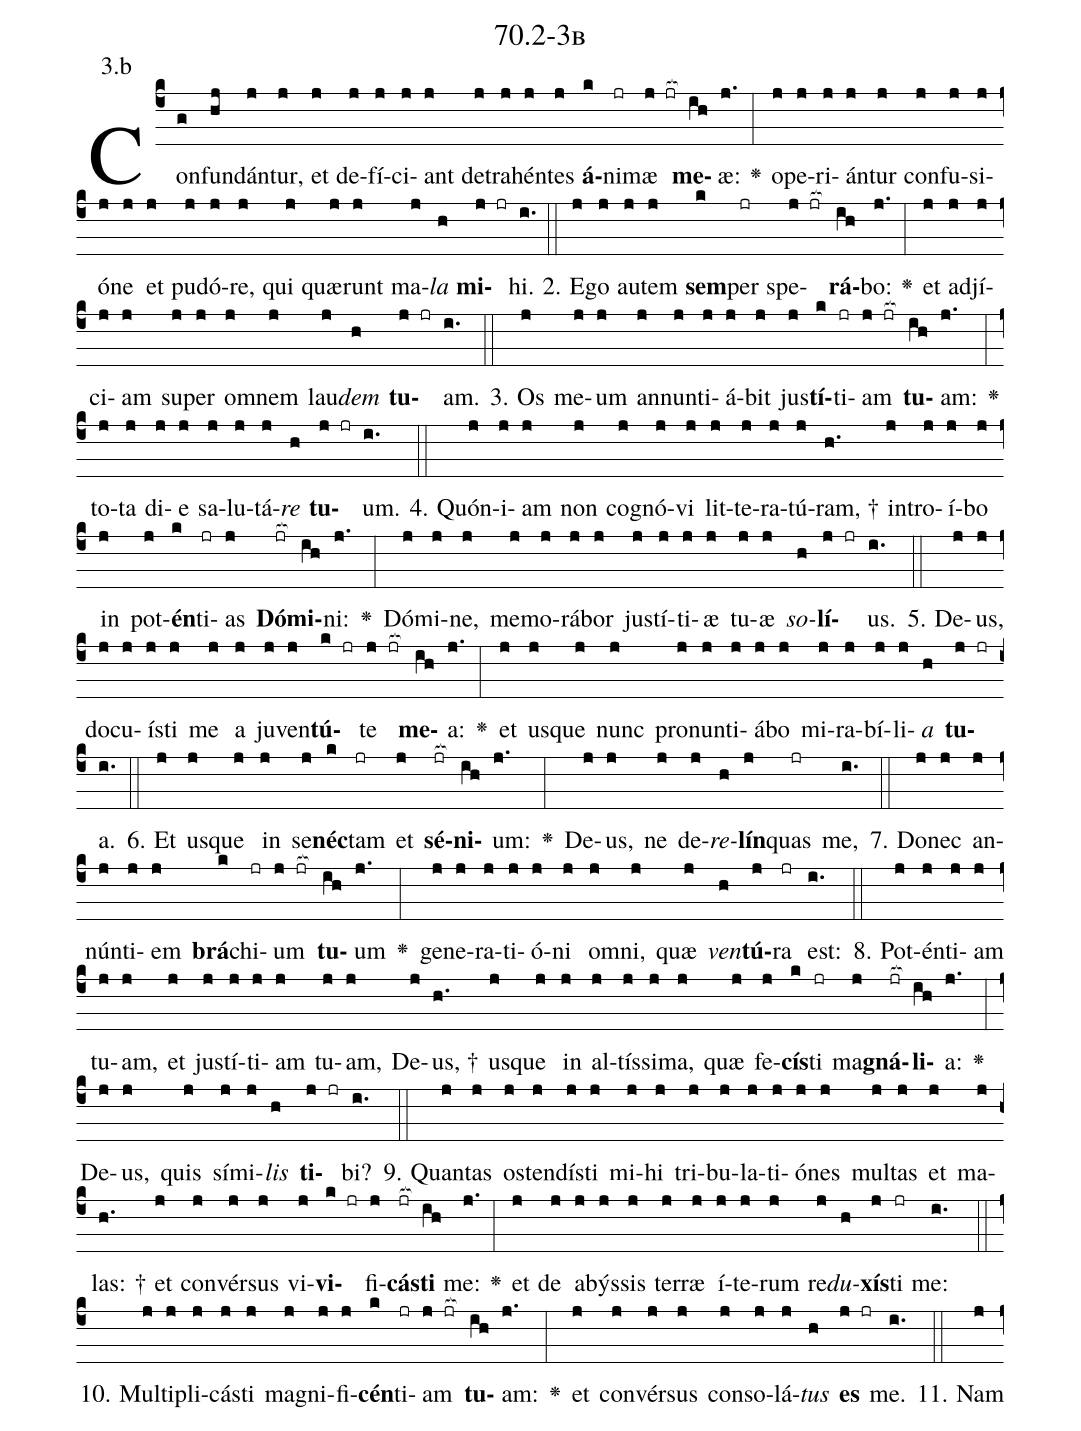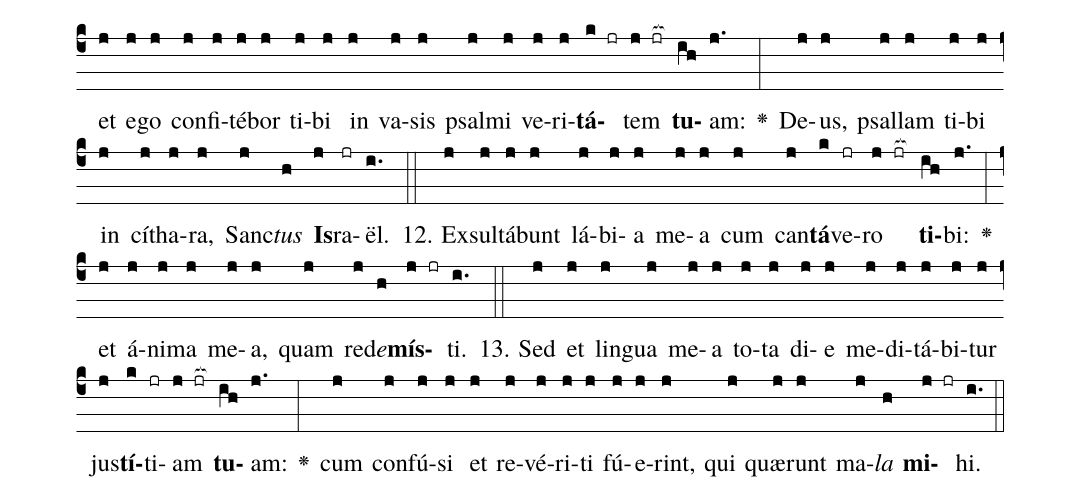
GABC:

name: 70.2-3b;
annotation: 3.b;
%%
(c4)Con(g)fun(hj)dán(j)tur,(j) et(j) de(j)fí(j)ci(j)ant(j) de(j)tra(j)hén(j)tes(j) <b>á</b>(k)ni(jr)mæ(j jr[ocb:1{]) <b>me</b>(ih[ocb:0}])æ:(j.) <v>\greheightstar</v>(:) o(j)pe(j)ri(j)án(j)tur(j) con(j)fu(j)si(j)ó(j)ne(j) et(j) pu(j)dó(j)re,(j) qui(j) quæ(j)runt(j) ma(j)<i>la</i>(h) <b>mi</b>(j jr)hi.(i.) (::)
2. E(j)go(j) au(j)tem(j) <b>sem</b>(k)per(jr) spe(j jr[ocb:1{])<b>rá</b>(ih[ocb:0}])bo:(j.) <v>\greheightstar</v>(:) et(j) ad(j)jí(j)ci(j)am(j) su(j)per(j) om(j)nem(j) lau(j)<i>dem</i>(h) <b>tu</b>(j jr)am.(i.) (::)
3. Os(j) me(j)um(j) an(j)nun(j)ti(j)á(j)bit(j) jus(j)<b>tí</b>(k)ti(jr)am(j jr[ocb:1{]) <b>tu</b>(ih[ocb:0}])am:(j.) <v>\greheightstar</v>(:) to(j)ta(j) di(j)e(j) sa(j)lu(j)tá(j)<i>re</i>(h) <b>tu</b>(j jr)um.(i.) (::)
4. Quón(j)i(j)am(j) non(j) co(j)gnó(j)vi(j) lit(j)te(j)ra(j)tú(j)ram, †(h.) in(j)tro(j)í(j)bo(j) in(j) pot(j)<b>én</b>(k)ti(jr)as(j) <b>Dó</b>(jr[ocb:1{])<b>mi</b>(ih[ocb:0}])ni:(j.) <v>\greheightstar</v>(:) Dó(j)mi(j)ne,(j) me(j)mo(j)rá(j)bor(j) jus(j)tí(j)ti(j)æ(j) tu(j)æ(j) <i>so</i>(h)<b>lí</b>(j jr)us.(i.) (::)
5. De(j)us,(j) do(j)cu(j)ís(j)ti(j) me(j) a(j) ju(j)ven(j)<b>tú</b>(k jr)te(j jr[ocb:1{]) <b>me</b>(ih[ocb:0}])a:(j.) <v>\greheightstar</v>(:) et(j) us(j)que(j) nunc(j) pro(j)nun(j)ti(j)á(j)bo(j) mi(j)ra(j)bí(j)li(j)<i>a</i>(h) <b>tu</b>(j jr)a.(i.) (::)
6. Et(j) us(j)que(j) in(j) se(j)<b>néc</b>(k)tam(jr) et(j) <b>sé</b>(jr[ocb:1{])<b>ni</b>(ih[ocb:0}])um:(j.) <v>\greheightstar</v>(:) De(j)us,(j) ne(j) de(j)<i>re</i>(h)<b>lín</b>(j)quas(jr) me,(i.) (::)
7. Do(j)nec(j) an(j)nún(j)ti(j)em(j) <b>brá</b>(k)chi(jr)um(j jr[ocb:1{]) <b>tu</b>(ih[ocb:0}])um(j.) <v>\greheightstar</v>(:) ge(j)ne(j)ra(j)ti(j)ó(j)ni(j) om(j)ni,(j) quæ(j) <i>ven</i>(h)<b>tú</b>(j)ra(jr) est:(i.) (::)
8. Pot(j)én(j)ti(j)am(j) tu(j)am,(j) et(j) jus(j)tí(j)ti(j)am(j) tu(j)am,(j) De(j)us, †(h.) us(j)que(j) in(j) al(j)tís(j)si(j)ma,(j) quæ(j) fe(j)<b>cís</b>(k)ti(jr) ma(j)<b>gná</b>(jr[ocb:1{])<b>li</b>(ih[ocb:0}])a:(j.) <v>\greheightstar</v>(:) De(j)us,(j) quis(j) sí(j)mi(j)<i>lis</i>(h) <b>ti</b>(j jr)bi?(i.) (::)
9. Quan(j)tas(j) os(j)ten(j)dís(j)ti(j) mi(j)hi(j) tri(j)bu(j)la(j)ti(j)ó(j)nes(j) mul(j)tas(j) et(j) ma(j)las: †(h.) et(j) con(j)vér(j)sus(j) vi(j)<b>vi</b>(k jr)fi(j)<b>cás</b>(jr[ocb:1{])<b>ti</b>(ih[ocb:0}]) me:(j.) <v>\greheightstar</v>(:) et(j) de(j) a(j)býs(j)sis(j) ter(j)ræ(j) í(j)te(j)rum(j) re(j)<i>du</i>(h)<b>xís</b>(j)ti(jr) me:(i.) (::)
10. Mul(j)ti(j)pli(j)cás(j)ti(j) ma(j)gni(j)fi(j)<b>cén</b>(k)ti(jr)am(j jr[ocb:1{]) <b>tu</b>(ih[ocb:0}])am:(j.) <v>\greheightstar</v>(:) et(j) con(j)vér(j)sus(j) con(j)so(j)lá(j)<i>tus</i>(h) <b>es</b>(j jr) me.(i.) (::)
11. Nam(j) et(j) e(j)go(j) con(j)fi(j)té(j)bor(j) ti(j)bi(j) in(j) va(j)sis(j) psal(j)mi(j) ve(j)ri(j)<b>tá</b>(k jr)tem(j jr[ocb:1{]) <b>tu</b>(ih[ocb:0}])am:(j.) <v>\greheightstar</v>(:) De(j)us,(j) psal(j)lam(j) ti(j)bi(j) in(j) cí(j)tha(j)ra,(j) Sanc(j)<i>tus</i>(h) <b>Is</b>(j)ra(jr)ël.(i.) (::)
12. Ex(j)sul(j)tá(j)bunt(j) lá(j)bi(j)a(j) me(j)a(j) cum(j) can(j)<b>tá</b>(k)ve(jr)ro(j jr[ocb:1{]) <b>ti</b>(ih[ocb:0}])bi:(j.) <v>\greheightstar</v>(:) et(j) á(j)ni(j)ma(j) me(j)a,(j) quam(j) red(j)<i>e</i>(h)<b>mís</b>(j jr)ti.(i.) (::)
13. Sed(j) et(j) lin(j)gua(j) me(j)a(j) to(j)ta(j) di(j)e(j) me(j)di(j)tá(j)bi(j)tur(j) jus(j)<b>tí</b>(k)ti(jr)am(j jr[ocb:1{]) <b>tu</b>(ih[ocb:0}])am:(j.) <v>\greheightstar</v>(:) cum(j) con(j)fú(j)si(j) et(j) re(j)vé(j)ri(j)ti(j) fú(j)e(j)rint,(j) qui(j) quæ(j)runt(j) ma(j)<i>la</i>(h) <b>mi</b>(j jr)hi.(i.) (::)
